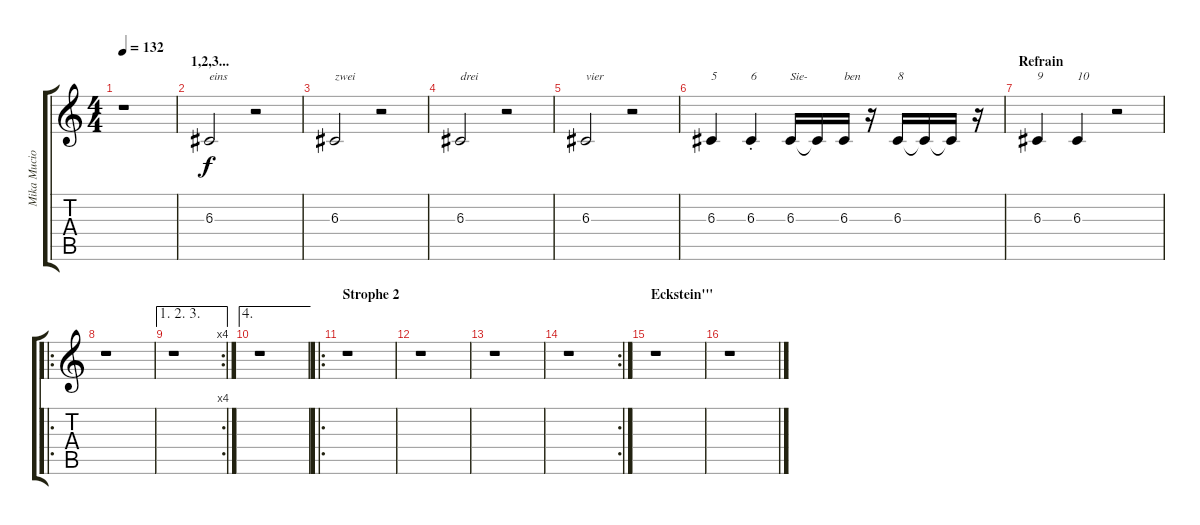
\track ("Mika Muciol - Kid's voice" "Mika Mucio") {instrument oboe}
\staff {score tabs}
\tuning (E4 B3 G3 D3 A2 E2) {hide}
\ts (4 4)
\tempo 132
\clef g2
\ks c
r.1{dy f} |
\section ("" "1,2,3...")
6.3.2{txt "eins"} r.2 |
6.3.2{txt "zwei"} r.2 |
6.3.2{txt "drei"} r.2 |
6.3.2{txt "vier"} r.2 |
6.3.4{txt "5"} 6.3{st}.4{txt "6"} 6.3.16{txt "Sie-"} 6.3{t}.16 6.3.16{txt "ben"} r.16 6.3.16{txt "8"} 6.3{t}.16 6.3{t}.16 r.16 |
\section ("" "Refrain")
6.3.4{txt "9"} 6.3.4{txt "10"} r.2 |
\ro
r.1 |
\ae (1 2 3)
\rc 4
r.1 |
\ae 4
r.1 |
\ro
\section ("" "Strophe 2")
r.1 |
r.1 |
r.1 |
\rc 2
r.1 |
\section ("" "Eckstein'''")
r.1 |
r.1
